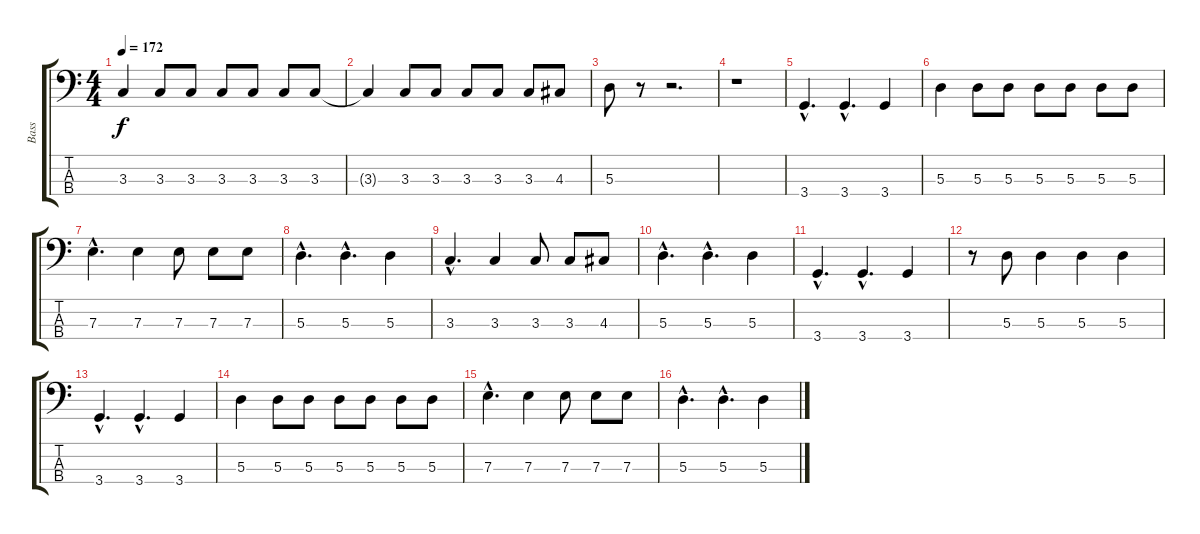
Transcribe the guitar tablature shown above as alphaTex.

\track ("Bass" "Bass") {instrument electricbassfinger}
\staff {score tabs}
\tuning (G2 D2 A1 E1) {hide}
\ts (4 4)
\tempo 172
\clef f4
\ks c
3.3.4{dy f} 3.3.8 3.3.8 3.3.8 3.3.8 3.3.8 3.3.8 |
3.3{t}.4 3.3.8 3.3.8 3.3.8 3.3.8 3.3.8 4.3.8 |
5.3.8 r.8 r.2{d} |
r.1 |
3.4{hac}.4{d volume 14} 3.4{hac}.4{d} 3.4.4 |
5.3.4 5.3.8 5.3.8 5.3.8 5.3.8 5.3.8 5.3.8 |
7.3{hac}.4{d} 7.3.4 7.3.8 7.3.8 7.3.8 |
5.3{hac}.4{d} 5.3{hac}.4{d} 5.3.4 |
3.3{hac}.4{d} 3.3.4 3.3.8 3.3.8 4.3.8 |
5.3{hac}.4{d} 5.3{hac}.4{d} 5.3.4 |
3.4{hac}.4{d} 3.4{hac}.4{d} 3.4.4 |
r.8 5.3.8 5.3.4 5.3.4 5.3.4 |
3.4{hac}.4{d volume 15} 3.4{hac}.4{d} 3.4.4 |
5.3.4 5.3.8 5.3.8 5.3.8 5.3.8 5.3.8 5.3.8 |
7.3{hac}.4{d} 7.3.4 7.3.8 7.3.8 7.3.8 |
5.3{hac}.4{d} 5.3{hac}.4{d} 5.3.4
